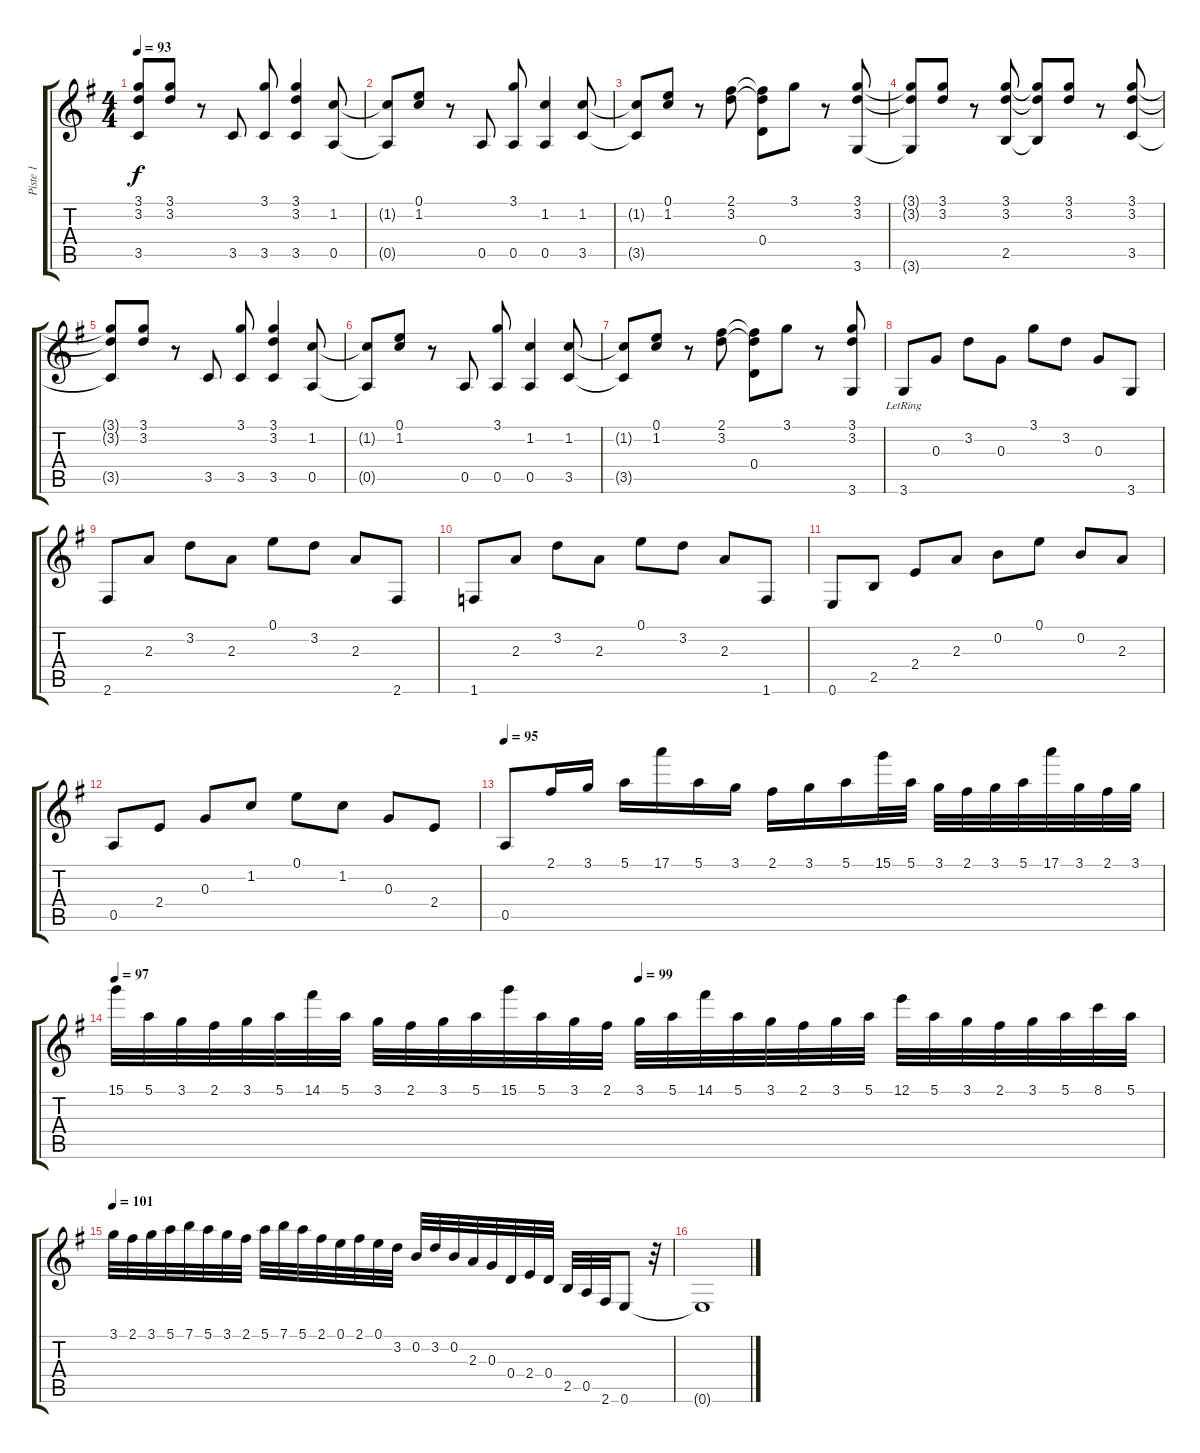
\track ("Piste 1" "Piste 1") {instrument acousticguitarnylon}
\staff {score tabs}
\tuning (E4 B3 G3 D3 A2 E2) {hide}
\ts (4 4)
\tempo 93
\clef g2
\ks g
(3.1{t} 3.2{t} 3.5{t}).8{dy f} (3.1 3.2).8 r.8 3.5.8 (3.1 3.5).8 (3.1 3.2 3.5).4 (1.2 0.5).8 |
(1.2{t} 0.5{t}).8 (0.1 1.2).8 r.8 0.5.8 (3.1 0.5).8 (1.2 0.5).4 (1.2 3.5).8 |
(1.2{t} 3.5{t}).8 (0.1 1.2).8 r.8 (2.1 3.2).8 (2.1{t} 3.2{t} 0.4).8 3.1.8 r.8 (3.1 3.2 3.6).8 |
(3.1{t} 3.2{t} 3.6{t}).8 (3.1 3.2).8 r.8 (3.1 3.2 2.5).8 (3.1{t} 3.2{t} 2.5{t}).8 (3.1 3.2).8 r.8 (3.1 3.2 3.5).8 |
(3.1{t} 3.2{t} 3.5{t}).8 (3.1 3.2).8 r.8 3.5.8 (3.1 3.5).8 (3.1 3.2 3.5).4 (1.2 0.5).8 |
(1.2{t} 0.5{t}).8 (0.1 1.2).8 r.8 0.5.8 (3.1 0.5).8 (1.2 0.5).4 (1.2 3.5).8 |
(1.2{t} 3.5{t}).8 (0.1 1.2).8 r.8 (2.1 3.2).8 (2.1{t} 3.2{t} 0.4).8 3.1.8 r.8 (3.1 3.2 3.6).8 |
3.6{lr}.8 0.3.8 3.2.8 0.3.8 3.1.8 3.2.8 0.3.8 3.6.8 |
2.6.8 2.3.8 3.2.8 2.3.8 0.1.8 3.2.8 2.3.8 2.6.8 |
1.6.8 2.3.8 3.2.8 2.3.8 0.1.8 3.2.8 2.3.8 1.6.8 |
0.6.8 2.5.8 2.4.8 2.3.8 0.2.8 0.1.8 0.2.8 2.3.8 |
0.5.8 2.4.8 0.3.8 1.2.8 0.1.8 1.2.8 0.3.8 2.4.8 |
\tempo 95
0.5.8 2.1.16 3.1.16 5.1.16 17.1.16 5.1.16 3.1.16 2.1.16 3.1.16 5.1.16 15.1.32 5.1.32 3.1.32 2.1.32 3.1.32 5.1.32 17.1.32 3.1.32 2.1.32 3.1.32 |
\tempo 97
\tempo (99 0.5)
15.1.32 5.1.32 3.1.32 2.1.32 3.1.32 5.1.32 14.1.32 5.1.32 3.1.32 2.1.32 3.1.32 5.1.32 15.1.32 5.1.32 3.1.32 2.1.32 3.1.32 5.1.32 14.1.32 5.1.32 3.1.32 2.1.32 3.1.32 5.1.32 12.1.32 5.1.32 3.1.32 2.1.32 3.1.32 5.1.32 8.1.32 5.1.32 |
\tempo 101
3.1.32 2.1.32 3.1.32 5.1.32 7.1.32 5.1.32 3.1.32 2.1.32 5.1.32 7.1.32 5.1.32 2.1.32 0.1.32 2.1.32 0.1.32 3.2.32 0.2.32 3.2.32 0.2.32 2.3.32 0.3.32 0.4.32 2.4.32 0.4.32 2.5.32 0.5.32 2.6.32 0.6.8 r.32 |
0.6{t}.1
